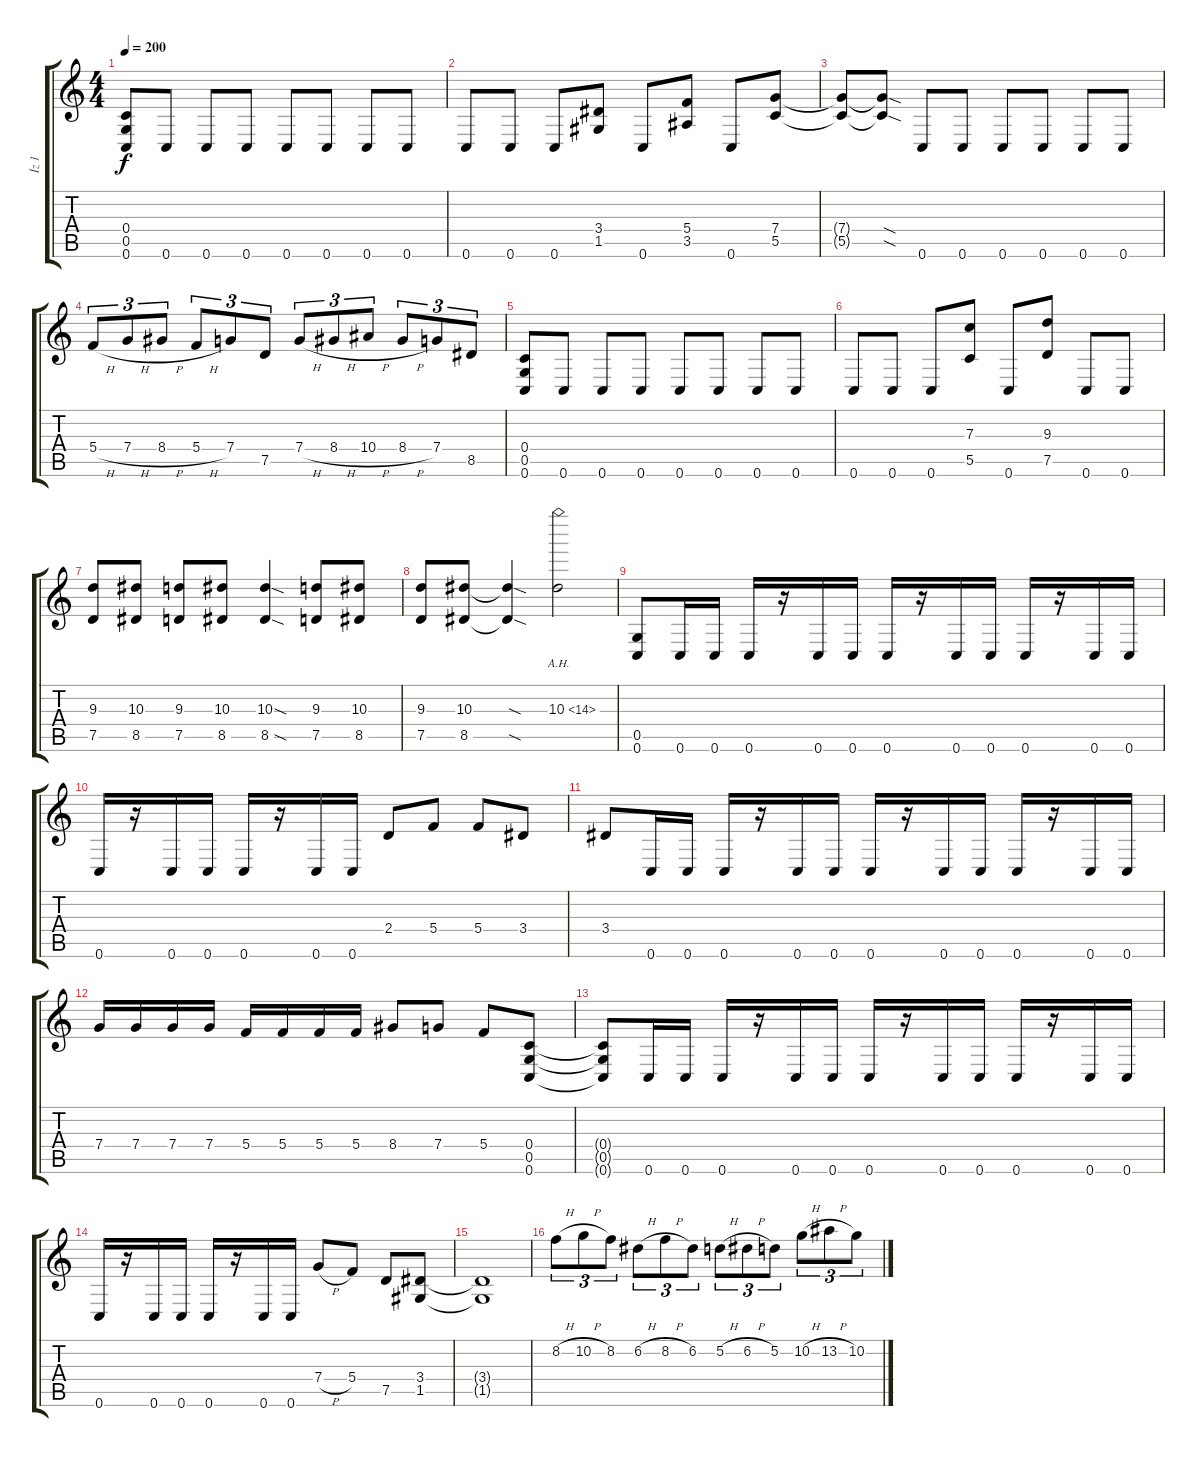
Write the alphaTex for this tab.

\track ("İz 1" "İz 1") {instrument distortionguitar}
\staff {score tabs}
\tuning (D4 A3 F3 C3 G2 C2) {hide}
\ts (4 4)
\tempo 200
\clef g2
\ks c
(0.4 0.5 0.6).8{dy f} 0.6.8 0.6.8 0.6.8 0.6.8 0.6.8 0.6.8 0.6.8 |
0.6.8 0.6.8 0.6.8 (3.4 1.5).8 0.6.8 (5.4 3.5).8 0.6.8 (7.4 5.5).8 |
(7.4{t} 5.5{t}).8 (7.4{sod t} 5.5{sod t}).8 0.6.8 0.6.8 0.6.8 0.6.8 0.6.8 0.6.8 |
5.4{h}.8{tu (3 2)} 7.4{h}.8{tu (3 2)} 8.4{h}.8{tu (3 2)} 5.4{h}.8{tu (3 2)} 7.4.8{tu (3 2)} 7.5.8{tu (3 2)} 7.4{h}.8{tu (3 2)} 8.4{h}.8{tu (3 2)} 10.4{h}.8{tu (3 2)} 8.4{h}.8{tu (3 2)} 7.4.8{tu (3 2)} 8.5.8{tu (3 2)} |
(0.4 0.5 0.6).8 0.6.8 0.6.8 0.6.8 0.6.8 0.6.8 0.6.8 0.6.8 |
0.6.8 0.6.8 0.6.8 (7.3 5.5).8 0.6.8 (9.3 7.5).8 0.6.8 0.6.8 |
(9.3 7.5).8 (10.3 8.5).8 (9.3 7.5).8 (10.3 8.5).8 (10.3{sod} 8.5{sod}).4 (9.3 7.5).8 (10.3 8.5).8 |
(9.3 7.5).8 (10.3 8.5).8 (10.3{sod t} 8.5{sod t}).4 10.3{ah 4}.2 |
(0.5 0.6).8 0.6.16 0.6.16 0.6.16 r.16 0.6.16 0.6.16 0.6.16 r.16 0.6.16 0.6.16 0.6.16 r.16 0.6.16 0.6.16 |
0.6.16 r.16 0.6.16 0.6.16 0.6.16 r.16 0.6.16 0.6.16 2.4.8 5.4.8 5.4.8 3.4.8 |
3.4.8 0.6.16 0.6.16 0.6.16 r.16 0.6.16 0.6.16 0.6.16 r.16 0.6.16 0.6.16 0.6.16 r.16 0.6.16 0.6.16 |
7.4.16 7.4.16 7.4.16 7.4.16 5.4.16 5.4.16 5.4.16 5.4.16 8.4.8 7.4.8 5.4.8 (0.4 0.5 0.6).8 |
(0.4{t} 0.5{t} 0.6{t}).8 0.6.16 0.6.16 0.6.16 r.16 0.6.16 0.6.16 0.6.16 r.16 0.6.16 0.6.16 0.6.16 r.16 0.6.16 0.6.16 |
0.6.16 r.16 0.6.16 0.6.16 0.6.16 r.16 0.6.16 0.6.16 7.4{h}.8 5.4.8 7.5.8 (3.4 1.5).8 |
(3.4{t} 1.5{t}).1 |
8.2{h}.8{tu (3 2)} 10.2{h}.8{tu (3 2)} 8.2.8{tu (3 2)} 6.2{h}.8{tu (3 2)} 8.2{h}.8{tu (3 2)} 6.2.8{tu (3 2)} 5.2{h}.8{tu (3 2)} 6.2{h}.8{tu (3 2)} 5.2.8{tu (3 2)} 10.2{h}.8{tu (3 2)} 13.2{h}.8{tu (3 2)} 10.2.8{tu (3 2)}
